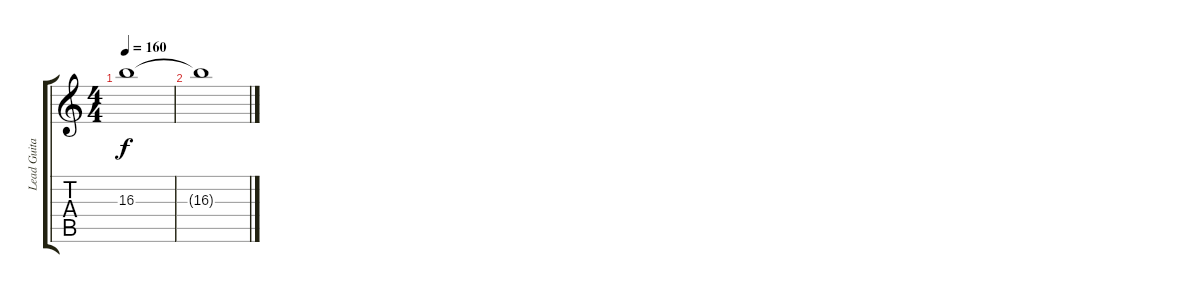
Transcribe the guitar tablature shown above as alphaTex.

\track ("Lead Guitar" "Lead Guita") {instrument distortionguitar}
\staff {score tabs}
\tuning (E4 B3 G3 D3 A2 E2) {hide}
\ts (4 4)
\tempo 160
\clef g2
\ks c
16.3{t}.1{dy f} |
16.3{t}.1
